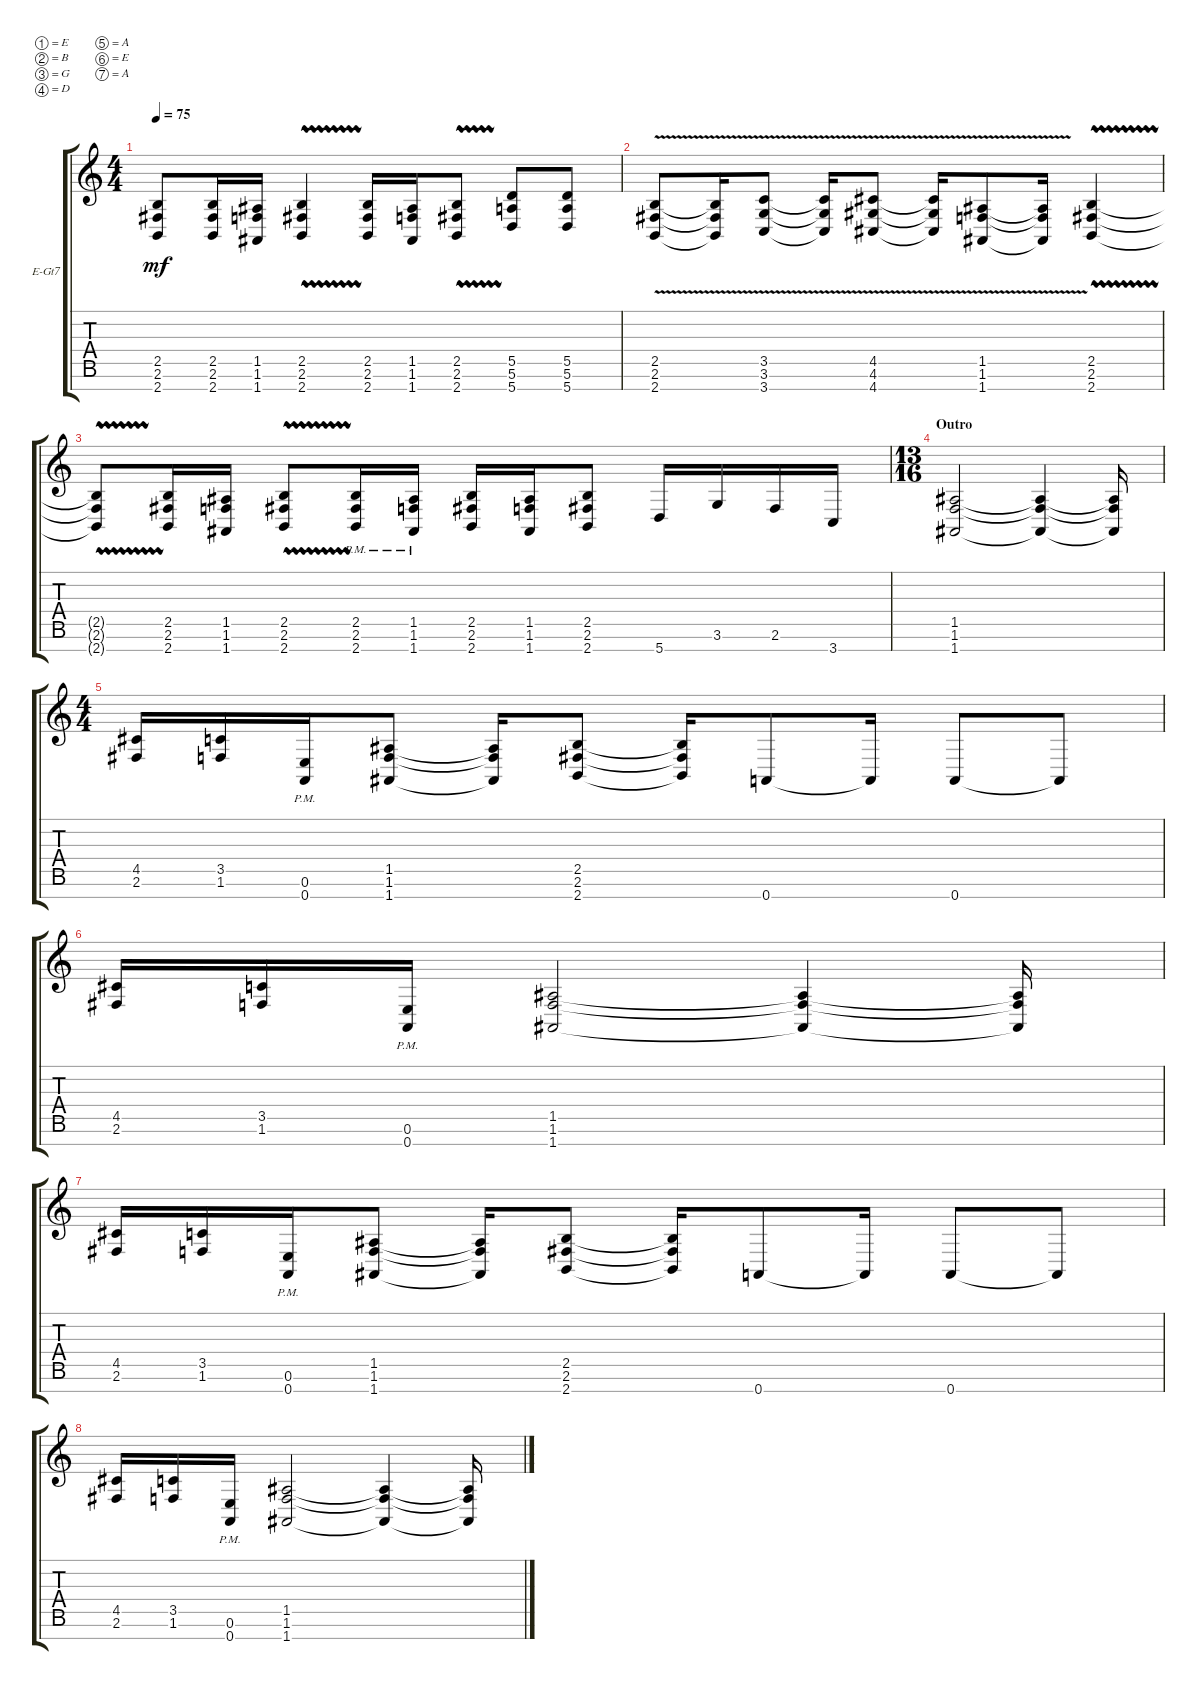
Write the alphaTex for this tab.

\defaultSystemsLayout 4
\bracketExtendMode groupsimilarinstruments
\firstSystemTrackNameOrientation horizontal
\otherSystemsTrackNameOrientation horizontal
\track ("Gtr_2" "E-Gt7") {instrument distortionguitar}
\staff {score tabs}
\tuning (E4 B3 G3 D3 A2 E2 A1)
\ts (4 4)
\tempo 75
\clef g2
\scale
0.473095
\ks c
(2.7{t} 2.6{t} 2.5{t}).8{dy mf} (2.7 2.6 2.5).16 (1.7 1.6 1.5).16 (2.7{vw} 2.6 2.5).4 (2.7 2.6 2.5).16 (1.7 1.6 1.5).16 (2.7{vw} 2.6 2.5).8 (5.7 5.6 5.5).8 (5.7 5.6 5.5).8 |
\scale
0.521822 (2.7{v} 2.6 2.5).8 (2.7{t} 2.6{t} 2.5{t}).16 (3.7{v} 3.6 3.5).8 (3.7{t} 3.6{t} 3.5{t}).16 (4.7{v} 4.6 4.5).8 (4.7{t} 4.6{t} 4.5{t}).16 (1.7{v} 1.6 1.5).8 (1.7{t} 1.6{t} 1.5{t}).16 (2.7{vw} 2.6 2.5).4 |
\scale
0.47834 (2.7{t} 2.6{t} 2.5{t}).8 (2.7 2.6 2.5).16 (1.7 1.6 1.5).16 (2.7{vw} 2.6 2.5).8 (2.7 2.6 2.5{pm}).16 (1.7 1.6 1.5{pm}).16 (2.7 2.6 2.5).16 (1.7 1.6 1.5).16 (2.7 2.6 2.5).8 5.7.16 3.6.16 2.6.16 3.7.16 |
\ts (13 16)
\section ("" "Outro")
\scale
0.47221 (1.7 1.6 1.5).2 (1.6{t} 1.7{t} 1.5{t}).4 (1.6{t} 1.7{t} 1.5{t}).16 |
\ts (4 4)
\scale
0.527901 (2.6 4.5).16 (1.6 3.5).16 (0.7 0.6{pm}).16 (1.7 1.6 1.5).8 (1.7{t} 1.6{t} 1.5{t}).16 (2.7 2.6 2.5).8 (2.7{t} 2.6{t} 2.5{t}).16 0.7.8 0.7{t}.16 0.7.8 0.7{t}.8 |
\scale
0.464915 (2.6 4.5).16 (1.6 3.5).16 (0.7 0.6{pm}).16 (1.7 1.6 1.5).2 (1.6{t} 1.7{t} 1.5{t}).4 (1.6{t} 1.7{t} 1.5{t}).16 |
\scale
0.535278 (2.6 4.5).16 (1.6 3.5).16 (0.7 0.6{pm}).16 (1.7 1.6 1.5).8 (1.7{t} 1.6{t} 1.5{t}).16 (2.7 2.6 2.5).8 (2.7{t} 2.6{t} 2.5{t}).16 0.7.8 0.7{t}.16 0.7.8 0.7{t}.8 |
\scale
0.459193 (2.6 4.5).16 (1.6 3.5).16 (0.7 0.6{pm}).16 (1.7 1.6 1.5).2 (1.6{t} 1.7{t} 1.5{t}).4 (1.6{t} 1.7{t} 1.5{t}).16
